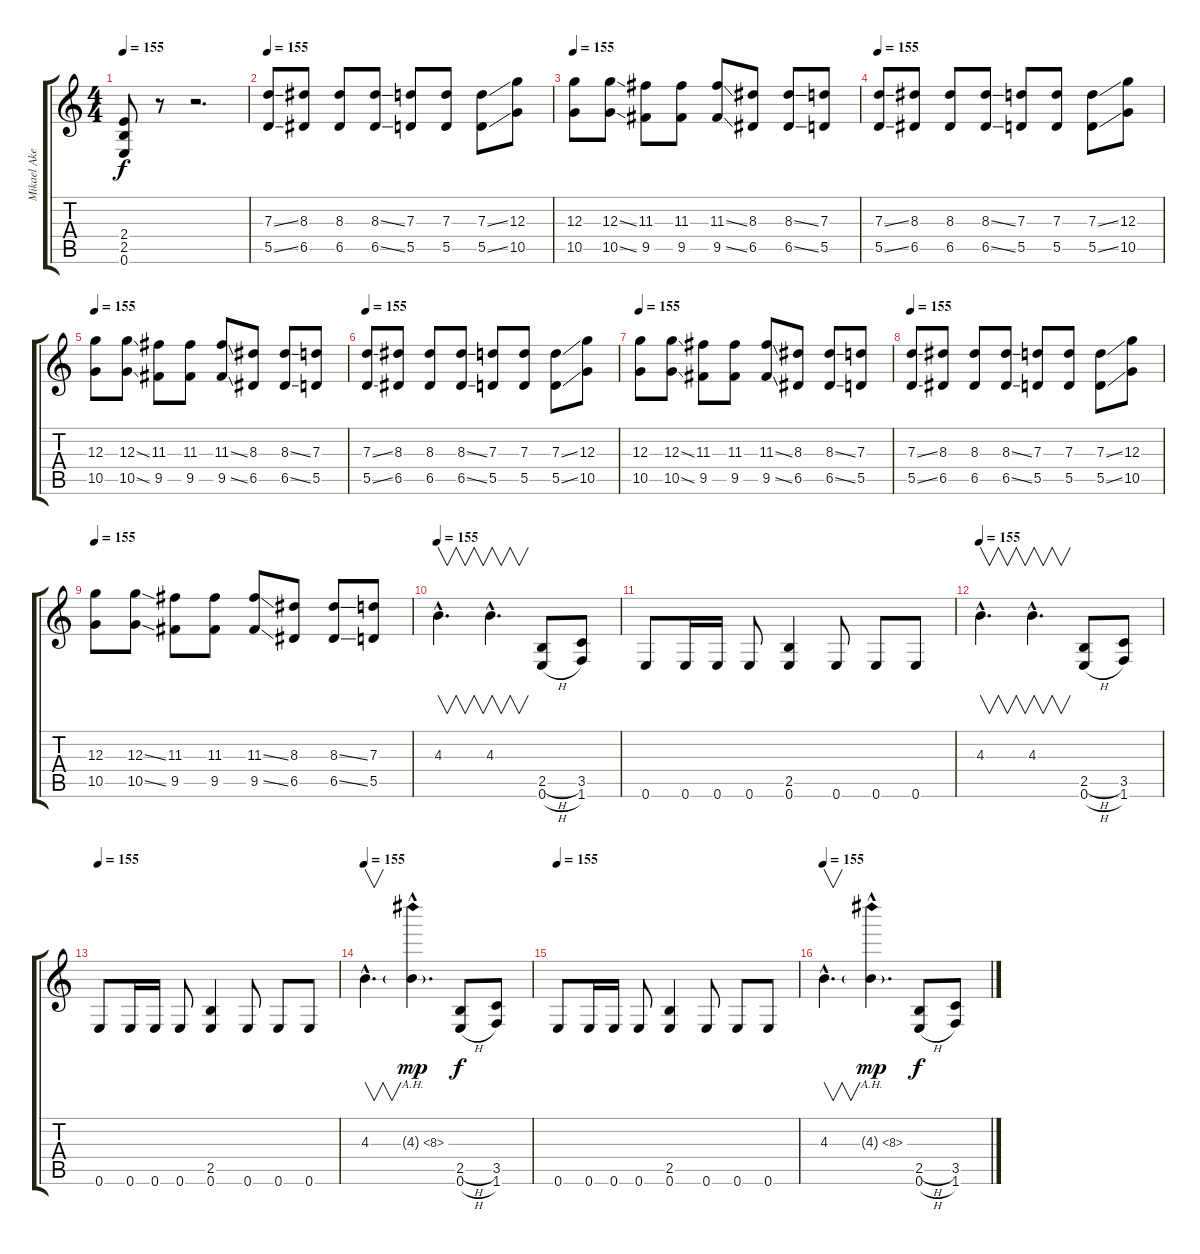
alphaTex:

\track ("Mikael Akerfeldt" "Mikael Ake") {instrument distortionguitar}
\staff {score tabs}
\tuning (E4 B3 G3 D3 A2 E2) {hide}
\ts (4 4)
\tempo 155
\clef g2
\ks c
(2.4 2.5 0.6).8{dy f} r.8 r.2{d} |
\tempo 155
(7.3{ss} 5.5{ss}).8{volume 14} (8.3 6.5).8 (8.3 6.5).8 (8.3{ss} 6.5{ss}).8 (7.3 5.5).8 (7.3 5.5).8 (7.3{ss} 5.5{ss}).8 (12.3 10.5).8 |
\tempo 155
(12.3 10.5).8 (12.3{ss} 10.5{ss}).8 (11.3 9.5).8 (11.3 9.5).8 (11.3{ss} 9.5{ss}).8 (8.3 6.5).8 (8.3{ss} 6.5{ss}).8 (7.3 5.5).8 |
\tempo 155
(7.3{ss} 5.5{ss}).8{volume 14} (8.3 6.5).8 (8.3 6.5).8 (8.3{ss} 6.5{ss}).8 (7.3 5.5).8 (7.3 5.5).8 (7.3{ss} 5.5{ss}).8 (12.3 10.5).8 |
\tempo 155
(12.3 10.5).8 (12.3{ss} 10.5{ss}).8 (11.3 9.5).8 (11.3 9.5).8 (11.3{ss} 9.5{ss}).8 (8.3 6.5).8 (8.3{ss} 6.5{ss}).8 (7.3 5.5).8 |
\tempo 155
(7.3{ss} 5.5{ss}).8{volume 14} (8.3 6.5).8 (8.3 6.5).8 (8.3{ss} 6.5{ss}).8 (7.3 5.5).8 (7.3 5.5).8 (7.3{ss} 5.5{ss}).8 (12.3 10.5).8 |
\tempo 155
(12.3 10.5).8 (12.3{ss} 10.5{ss}).8 (11.3 9.5).8 (11.3 9.5).8 (11.3{ss} 9.5{ss}).8 (8.3 6.5).8 (8.3{ss} 6.5{ss}).8 (7.3 5.5).8 |
\tempo 155
(7.3{ss} 5.5{ss}).8{volume 14} (8.3 6.5).8 (8.3 6.5).8 (8.3{ss} 6.5{ss}).8 (7.3 5.5).8 (7.3 5.5).8 (7.3{ss} 5.5{ss}).8 (12.3 10.5).8 |
\tempo 155
(12.3 10.5).8 (12.3{ss} 10.5{ss}).8 (11.3 9.5).8 (11.3 9.5).8 (11.3{ss} 9.5{ss}).8 (8.3 6.5).8 (8.3{ss} 6.5{ss}).8 (7.3 5.5).8 |
\tempo 155
4.3{hac}.4{v d volume 14} 4.3{hac}.4{v d} (2.5{h} 0.6{h}).8 (3.5 1.6).8 |
0.6.8 0.6.16 0.6.16 0.6.8 (2.5 0.6).4 0.6.8 0.6.8 0.6.8 |
\tempo 155
4.3{hac}.4{v d volume 14} 4.3{hac}.4{v d} (2.5{h} 0.6{h}).8 (3.5 1.6).8 |
\tempo 155
0.6.8 0.6.16 0.6.16 0.6.8 (2.5 0.6).4 0.6.8 0.6.8 0.6.8 |
\tempo 155
4.3{hac}.4{v d volume 14} 4.3{ah 4 g hac}.4{d dy mp} (2.5{h} 0.6{h}).8{dy f} (3.5 1.6).8 |
\tempo 155
0.6.8 0.6.16 0.6.16 0.6.8 (2.5 0.6).4 0.6.8 0.6.8 0.6.8 |
\tempo 155
4.3{hac}.4{v d volume 14} 4.3{ah 4 g hac}.4{d dy mp} (2.5{h} 0.6{h}).8{dy f} (3.5 1.6).8
